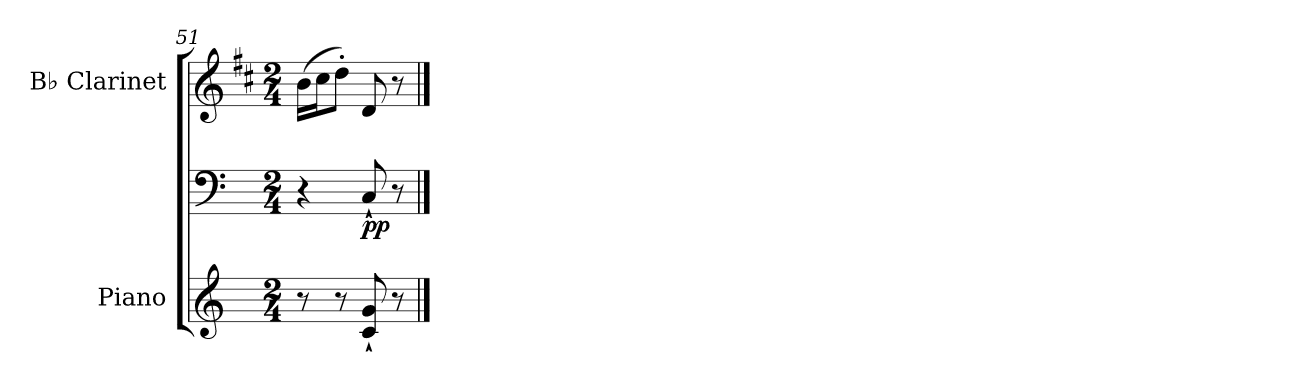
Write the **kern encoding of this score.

**kern	**kern	**dynam	**kern
*part2	*part2	*part2	*part1
*staff3	*staff2	*staff2/3	*staff1
*I"Piano	*	*	*I"B♭ Clarinet
*I'Pno.	*	*	*I'B♭ Cl.
!!LO:PB:g=z
*clefG2	*clefF4	*	*clefG2
*	*	*	*ITrd1c2
*k[]	*k[]	*	*k[]
*M2/4	*M2/4	*	*M2/4
=51	=51	=51	=51
8r	4r	.	(>16a\LL
.	.	.	16b\J
8r	.	.	8cc'\J)
!	!	!LO:DY:b	!
8c/` 8g/`	8C`/	pp	8c/
8r	8r	.	8r
==	==	==	==
*-	*-	*-	*-
